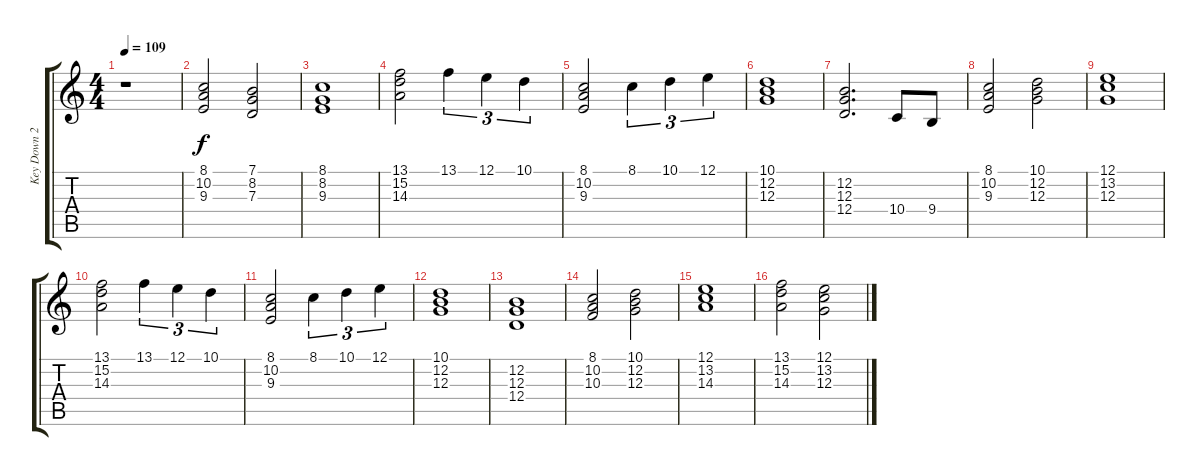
\track ("Key Down 2" "Key Down 2") {instrument drawbarorgan}
\staff {score tabs}
\tuning (E4 B3 G3 D3 A2 E2) {hide}
\ts (4 4)
\tempo 109
\clef g2
\ks c
r.1{dy f} |
(8.1 10.2 9.3).2 (7.1 8.2 7.3).2 |
(8.1 8.2 9.3).1 |
(13.1 15.2 14.3).2 13.1.4{tu (3 2)} 12.1.4{tu (3 2)} 10.1.4{tu (3 2)} |
(8.1 10.2 9.3).2 8.1.4{tu (3 2)} 10.1.4{tu (3 2)} 12.1.4{tu (3 2)} |
(10.1 12.2 12.3).1 |
(12.2 12.3 12.4).2{d} 10.4.8 9.4.8 |
(8.1 10.2 9.3).2 (10.1 12.2 12.3).2 |
(12.1 13.2 12.3).1 |
(13.1 15.2 14.3).2 13.1.4{tu (3 2)} 12.1.4{tu (3 2)} 10.1.4{tu (3 2)} |
(8.1 10.2 9.3).2 8.1.4{tu (3 2)} 10.1.4{tu (3 2)} 12.1.4{tu (3 2)} |
(10.1 12.2 12.3).1 |
(12.2 12.3 12.4).1 |
(8.1 10.2 10.3).2 (10.1 12.2 12.3).2 |
(12.1 13.2 14.3).1 |
(13.1 15.2 14.3).2 (12.1 13.2 12.3).2
